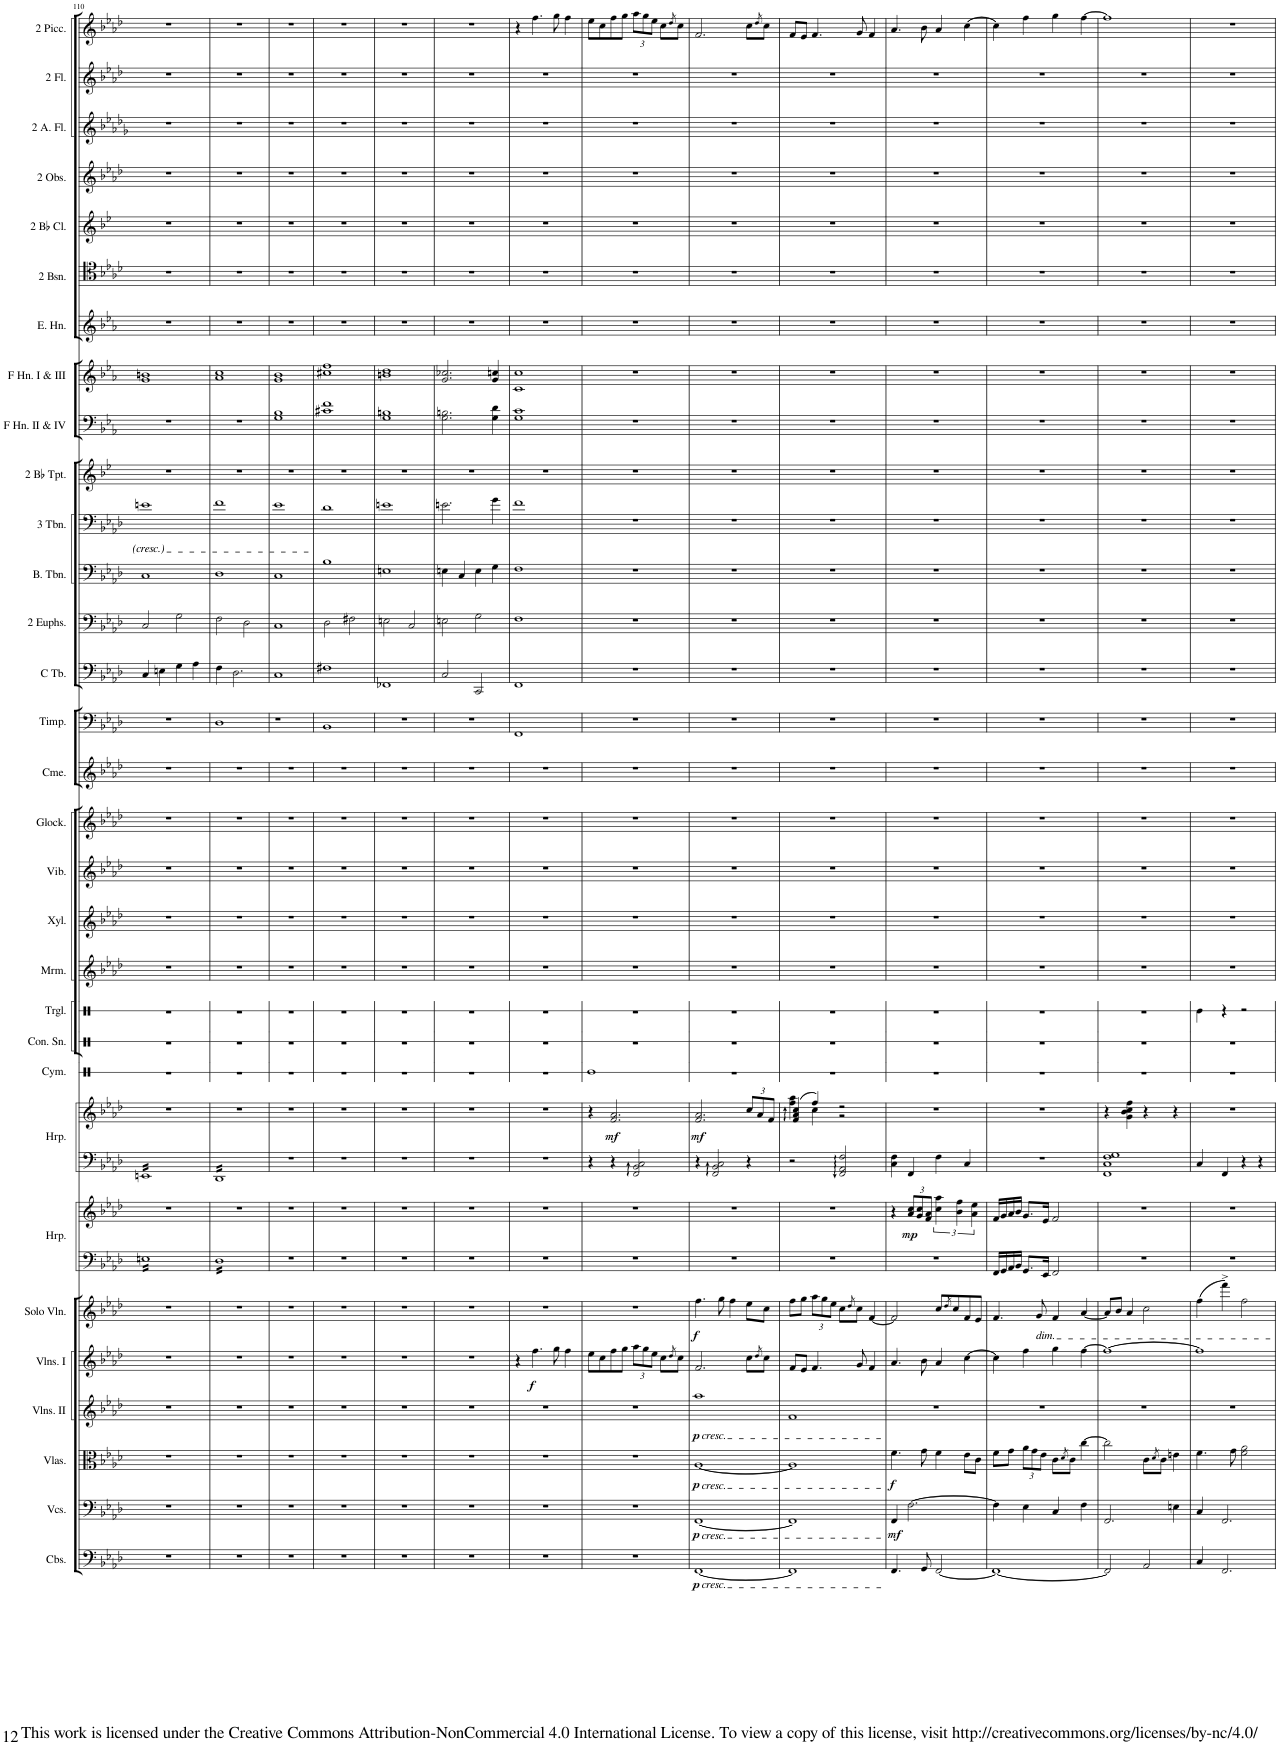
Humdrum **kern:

**kern	**dynam	**kern	**dynam	**kern	**dynam	**kern	**dynam	**kern	**dynam	**kern	**dynam	**kern	**kern	**dynam	**kern	**kern	**dynam	**kern	**kern	**kern	**kern	**kern	**kern	**kern	**kern	**kern	**kern	**kern	**kern	**kern	**kern	**kern	**kern	**kern	**kern	**kern	**kern	**kern	**kern	**kern
*part31	*part31	*part30	*part30	*part29	*part29	*part28	*part28	*part27	*part27	*part26	*part26	*part25	*part25	*part25	*part24	*part24	*part24	*part23	*part22	*part21	*part20	*part19	*part18	*part17	*part16	*part15	*part14	*part13	*part12	*part11	*part10	*part9	*part8	*part7	*part6	*part5	*part4	*part3	*part2	*part1
*staff33	*staff33	*staff32	*staff32	*staff31	*staff31	*staff30	*staff30	*staff29	*staff29	*staff28	*staff28	*staff27	*staff26	*staff26/27	*staff25	*staff24	*staff24/25	*staff23	*staff22	*staff21	*staff20	*staff19	*staff18	*staff17	*staff16	*staff15	*staff14	*staff13	*staff12	*staff11	*staff10	*staff9	*staff8	*staff7	*staff6	*staff5	*staff4	*staff3	*staff2	*staff1
*I"Contrabasses	*	*I"Violoncellos	*	*I"Violas	*	*I"Violino II	*	*I"Violins I	*	*I"Solo Violin	*	*I"Harp	*	*	*I"Harp	*	*	*I"Cymbal	*I"Concert Snare Drum	*I"Triangle	*I"Marimba	*I"Xylophone	*I"Vibraphone	*I"Glockenspiel	*I"Chromatic Chimes	*I"Timpani	*I"C Tuba	*I"2 Euphoniums	*I"Bass Trombone	*I"3 Trombone	*I"2 Bb Trumpets	*I"Horn in F II &amp; IV	*I"Horn in F I &amp; III	*I"English Horn	*I"2 Bassoons	*I"2 Bb Clarinets	*I"2 Oboes	*I"2 Alto Flutes	*I"2 Flutes	*I"2 Piccolo
*I'Cbs.	*	*I'Vcs.	*	*I'Vlas.	*	*	*	*I'Vlns. I	*	*I'Solo Vln.	*	*I'Hrp.	*	*	*I'Hrp.	*	*	*I'Cym.	*I'Con. Sn.	*I'Trgl.	*I'Mrm.	*I'Xyl.	*I'Vib.	*I'Glock.	*I'Cme.	*I'Timp.	*I'C Tb.	*I'2 Euphs.	*I'B. Tbn.	*I'3 Tbn.	*I'2 Bb Tpt.	*	*	*I'E. Hn.	*I'2 Bsn.	*I'2 Bb Cl.	*I'2 Obs.	*I'2 A. Fl.	*I'2 Fl.	*I'2 Picc.
!!LO:PB:g=z
*clefF4	*	*clefF4	*	*clefC3	*	*clefG2	*	*clefG2	*	*clefG2	*	*clefF4	*clefG2	*	*clefF4	*clefG2	*	*clefX	*clefX	*clefX	*clefG2	*clefG2	*clefG2	*clefG2	*clefG2	*clefF4	*clefF4	*clefF4	*clefF4	*clefF4	*clefG2	*clefF4	*clefG2	*clefG2	*clefF4	*clefG2	*clefG2	*clefG2	*clefG2	*clefG2
*Trd7c12	*	*	*	*	*	*	*	*	*	*	*	*	*	*	*	*	*	*	*	*	*	*Trd-7c-12	*	*Trd-14c-24	*	*	*	*	*	*	*Trd1c2	*Trd4c7	*Trd4c7	*Trd4c7	*	*Trd1c2	*	*Trd3c5	*	*Trd-7c-12
*k[b-e-a-d-]	*	*k[b-e-a-d-]	*	*k[b-e-a-d-]	*	*k[b-e-a-d-]	*	*k[b-e-a-d-]	*	*k[b-e-a-d-]	*	*k[b-e-a-d-]	*k[b-e-a-d-]	*	*k[b-e-a-d-]	*k[b-e-a-d-]	*	*k[]	*k[]	*k[]	*k[b-e-a-d-]	*k[b-e-a-d-]	*k[b-e-a-d-]	*k[b-e-a-d-]	*k[b-e-a-d-]	*k[b-e-a-d-]	*k[b-e-a-d-]	*k[b-e-a-d-]	*k[b-e-a-d-]	*k[b-e-a-d-]	*k[b-e-]	*k[b-e-a-]	*k[b-e-a-]	*k[b-e-a-]	*k[b-e-a-d-]	*k[b-e-]	*k[b-e-a-d-]	*k[b-e-a-d-g-]	*k[b-e-a-d-]	*k[b-e-a-d-]
*M4/4	*	*M4/4	*	*M4/4	*	*M4/4	*	*M4/4	*	*M4/4	*	*M4/4	*M4/4	*	*M4/4	*M4/4	*	*M4/4	*M4/4	*M4/4	*M4/4	*M4/4	*M4/4	*M4/4	*M4/4	*M4/4	*M4/4	*M4/4	*M4/4	*M4/4	*M4/4	*M4/4	*M4/4	*M4/4	*M4/4	*M4/4	*M4/4	*M4/4	*M4/4	*M4/4
=110	=110	=110	=110	=110	=110	=110	=110	=110	=110	=110	=110	=110	=110	=110	=110	=110	=110	=110	=110	=110	=110	=110	=110	=110	=110	=110	=110	=110	=110	=110	=110	=110	=110	=110	=110	=110	=110	=110	=110	=110
*	*	*	*	*	*	*	*	*	*	*	*	*tremolo	*	*	*	*	*	*	*	*	*	*	*	*	*	*	*	*	*	*	*	*	*	*	*	*	*	*	*	*
*	*	*	*	*	*	*	*	*	*	*	*	*	*	*	*tremolo	*	*	*	*	*	*	*	*	*	*	*	*	*	*	*	*	*	*	*	*	*	*	*	*	*
1r	.	1r	.	1r	.	1r	.	1r	.	1r	.	16EnLL	1r	.	16EEnLL	1r	.	1r	1r	1r	1r	1r	1r	1r	1r	1r	4C/	2C/	1C	1en	1r	1r	1g 1bn	1r	1r	1r	1r	1r	1r	1r
.	.	.	.	.	.	.	.	.	.	.	.	16En	.	.	16EEn	.	.	.	.	.	.	.	.	.	.	.	.	.	.	.	.	.	.	.	.	.	.	.	.	.
.	.	.	.	.	.	.	.	.	.	.	.	16En	.	.	16EEn	.	.	.	.	.	.	.	.	.	.	.	.	.	.	.	.	.	.	.	.	.	.	.	.	.
.	.	.	.	.	.	.	.	.	.	.	.	16En	.	.	16EEn	.	.	.	.	.	.	.	.	.	.	.	.	.	.	.	.	.	.	.	.	.	.	.	.	.
.	.	.	.	.	.	.	.	.	.	.	.	16En	.	.	16EEn	.	.	.	.	.	.	.	.	.	.	.	4En\	.	.	.	.	.	.	.	.	.	.	.	.	.
.	.	.	.	.	.	.	.	.	.	.	.	16En	.	.	16EEn	.	.	.	.	.	.	.	.	.	.	.	.	.	.	.	.	.	.	.	.	.	.	.	.	.
.	.	.	.	.	.	.	.	.	.	.	.	16En	.	.	16EEn	.	.	.	.	.	.	.	.	.	.	.	.	.	.	.	.	.	.	.	.	.	.	.	.	.
.	.	.	.	.	.	.	.	.	.	.	.	16En	.	.	16EEn	.	.	.	.	.	.	.	.	.	.	.	.	.	.	.	.	.	.	.	.	.	.	.	.	.
.	.	.	.	.	.	.	.	.	.	.	.	16En	.	.	16EEn	.	.	.	.	.	.	.	.	.	.	.	4G\	2G\	.	.	.	.	.	.	.	.	.	.	.	.
.	.	.	.	.	.	.	.	.	.	.	.	16En	.	.	16EEn	.	.	.	.	.	.	.	.	.	.	.	.	.	.	.	.	.	.	.	.	.	.	.	.	.
.	.	.	.	.	.	.	.	.	.	.	.	16En	.	.	16EEn	.	.	.	.	.	.	.	.	.	.	.	.	.	.	.	.	.	.	.	.	.	.	.	.	.
.	.	.	.	.	.	.	.	.	.	.	.	16En	.	.	16EEn	.	.	.	.	.	.	.	.	.	.	.	.	.	.	.	.	.	.	.	.	.	.	.	.	.
.	.	.	.	.	.	.	.	.	.	.	.	16En	.	.	16EEn	.	.	.	.	.	.	.	.	.	.	.	4A-\	.	.	.	.	.	.	.	.	.	.	.	.	.
.	.	.	.	.	.	.	.	.	.	.	.	16En	.	.	16EEn	.	.	.	.	.	.	.	.	.	.	.	.	.	.	.	.	.	.	.	.	.	.	.	.	.
.	.	.	.	.	.	.	.	.	.	.	.	16En	.	.	16EEn	.	.	.	.	.	.	.	.	.	.	.	.	.	.	.	.	.	.	.	.	.	.	.	.	.
.	.	.	.	.	.	.	.	.	.	.	.	16EnJJ	.	.	16EEnJJ	.	.	.	.	.	.	.	.	.	.	.	.	.	.	.	.	.	.	.	.	.	.	.	.	.
=111	=111	=111	=111	=111	=111	=111	=111	=111	=111	=111	=111	=111	=111	=111	=111	=111	=111	=111	=111	=111	=111	=111	=111	=111	=111	=111	=111	=111	=111	=111	=111	=111	=111	=111	=111	=111	=111	=111	=111	=111
1r	.	1r	.	1r	.	1r	.	1r	.	1r	.	16D-LL	1r	.	16DD-LL	1r	.	1r	1r	1r	1r	1r	1r	1r	1r	1D-	4F\	2F\	1D-	1f	1r	1r	1a- 1cc	1r	1r	1r	1r	1r	1r	1r
.	.	.	.	.	.	.	.	.	.	.	.	16D-	.	.	16DD-	.	.	.	.	.	.	.	.	.	.	.	.	.	.	.	.	.	.	.	.	.	.	.	.	.
.	.	.	.	.	.	.	.	.	.	.	.	16D-	.	.	16DD-	.	.	.	.	.	.	.	.	.	.	.	.	.	.	.	.	.	.	.	.	.	.	.	.	.
.	.	.	.	.	.	.	.	.	.	.	.	16D-	.	.	16DD-	.	.	.	.	.	.	.	.	.	.	.	.	.	.	.	.	.	.	.	.	.	.	.	.	.
.	.	.	.	.	.	.	.	.	.	.	.	16D-	.	.	16DD-	.	.	.	.	.	.	.	.	.	.	.	2.D-\	.	.	.	.	.	.	.	.	.	.	.	.	.
.	.	.	.	.	.	.	.	.	.	.	.	16D-	.	.	16DD-	.	.	.	.	.	.	.	.	.	.	.	.	.	.	.	.	.	.	.	.	.	.	.	.	.
.	.	.	.	.	.	.	.	.	.	.	.	16D-	.	.	16DD-	.	.	.	.	.	.	.	.	.	.	.	.	.	.	.	.	.	.	.	.	.	.	.	.	.
.	.	.	.	.	.	.	.	.	.	.	.	16D-	.	.	16DD-	.	.	.	.	.	.	.	.	.	.	.	.	.	.	.	.	.	.	.	.	.	.	.	.	.
.	.	.	.	.	.	.	.	.	.	.	.	16D-	.	.	16DD-	.	.	.	.	.	.	.	.	.	.	.	.	2D-\	.	.	.	.	.	.	.	.	.	.	.	.
.	.	.	.	.	.	.	.	.	.	.	.	16D-	.	.	16DD-	.	.	.	.	.	.	.	.	.	.	.	.	.	.	.	.	.	.	.	.	.	.	.	.	.
.	.	.	.	.	.	.	.	.	.	.	.	16D-	.	.	16DD-	.	.	.	.	.	.	.	.	.	.	.	.	.	.	.	.	.	.	.	.	.	.	.	.	.
.	.	.	.	.	.	.	.	.	.	.	.	16D-	.	.	16DD-	.	.	.	.	.	.	.	.	.	.	.	.	.	.	.	.	.	.	.	.	.	.	.	.	.
.	.	.	.	.	.	.	.	.	.	.	.	16D-	.	.	16DD-	.	.	.	.	.	.	.	.	.	.	.	.	.	.	.	.	.	.	.	.	.	.	.	.	.
.	.	.	.	.	.	.	.	.	.	.	.	16D-	.	.	16DD-	.	.	.	.	.	.	.	.	.	.	.	.	.	.	.	.	.	.	.	.	.	.	.	.	.
.	.	.	.	.	.	.	.	.	.	.	.	16D-	.	.	16DD-	.	.	.	.	.	.	.	.	.	.	.	.	.	.	.	.	.	.	.	.	.	.	.	.	.
.	.	.	.	.	.	.	.	.	.	.	.	16D-JJ	.	.	16DD-JJ	.	.	.	.	.	.	.	.	.	.	.	.	.	.	.	.	.	.	.	.	.	.	.	.	.
*	*	*	*	*	*	*	*	*	*	*	*	*	*	*	*Xtremolo	*	*	*	*	*	*	*	*	*	*	*	*	*	*	*	*	*	*	*	*	*	*	*	*	*
*	*	*	*	*	*	*	*	*	*	*	*	*Xtremolo	*	*	*	*	*	*	*	*	*	*	*	*	*	*	*	*	*	*	*	*	*	*	*	*	*	*	*	*
=112	=112	=112	=112	=112	=112	=112	=112	=112	=112	=112	=112	=112	=112	=112	=112	=112	=112	=112	=112	=112	=112	=112	=112	=112	=112	=112	=112	=112	=112	=112	=112	=112	=112	=112	=112	=112	=112	=112	=112	=112
1r	.	1r	.	1r	.	1r	.	1r	.	1r	.	1r	1r	.	1r	1r	.	1r	1r	1r	1r	1r	1r	1r	1r	1r	1C	1C	1C	1e-	1r	1G 1B-	1g 1b-	1r	1r	1r	1r	1r	1r	1r
=113	=113	=113	=113	=113	=113	=113	=113	=113	=113	=113	=113	=113	=113	=113	=113	=113	=113	=113	=113	=113	=113	=113	=113	=113	=113	=113	=113	=113	=113	=113	=113	=113	=113	=113	=113	=113	=113	=113	=113	=113
1r	.	1r	.	1r	.	1r	.	1r	.	1r	.	1r	1r	.	1r	1r	.	1r	1r	1r	1r	1r	1r	1r	1r	1BB-	1F#X	2D-\	1B-	1d-	1r	1c#X 1f	1cc#X 1ff	1r	1r	1r	1r	1r	1r	1r
.	.	.	.	.	.	.	.	.	.	.	.	.	.	.	.	.	.	.	.	.	.	.	.	.	.	.	.	2F#X\	.	.	.	.	.	.	.	.	.	.	.	.
=114	=114	=114	=114	=114	=114	=114	=114	=114	=114	=114	=114	=114	=114	=114	=114	=114	=114	=114	=114	=114	=114	=114	=114	=114	=114	=114	=114	=114	=114	=114	=114	=114	=114	=114	=114	=114	=114	=114	=114	=114
1r	.	1r	.	1r	.	1r	.	1r	.	1r	.	1r	1r	.	1r	1r	.	1r	1r	1r	1r	1r	1r	1r	1r	1r	1FF-X	2En\	1En	1en	1r	1G 1Bn	1bn 1dd	1r	1r	1r	1r	1r	1r	1r
.	.	.	.	.	.	.	.	.	.	.	.	.	.	.	.	.	.	.	.	.	.	.	.	.	.	.	.	2C/	.	.	.	.	.	.	.	.	.	.	.	.
=115	=115	=115	=115	=115	=115	=115	=115	=115	=115	=115	=115	=115	=115	=115	=115	=115	=115	=115	=115	=115	=115	=115	=115	=115	=115	=115	=115	=115	=115	=115	=115	=115	=115	=115	=115	=115	=115	=115	=115	=115
1r	.	1r	.	1r	.	1r	.	1r	.	1r	.	1r	1r	.	1r	1r	.	1r	1r	1r	1r	1r	1r	1r	1r	1r	2C/	2En\	4En\	2.en\	1r	2.G\ 2.Bn\	2.g/ 2.cc-X/	1r	1r	1r	1r	1r	1r	1r
.	.	.	.	.	.	.	.	.	.	.	.	.	.	.	.	.	.	.	.	.	.	.	.	.	.	.	.	.	4C/	.	.	.	.	.	.	.	.	.	.	.
.	.	.	.	.	.	.	.	.	.	.	.	.	.	.	.	.	.	.	.	.	.	.	.	.	.	.	2CC/	2G\	4E\	.	.	.	.	.	.	.	.	.	.	.
.	.	.	.	.	.	.	.	.	.	.	.	.	.	.	.	.	.	.	.	.	.	.	.	.	.	.	.	.	4G\	4g\	.	4G\ 4d\	4g/ 4ccn/	.	.	.	.	.	.	.
=116	=116	=116	=116	=116	=116	=116	=116	=116	=116	=116	=116	=116	=116	=116	=116	=116	=116	=116	=116	=116	=116	=116	=116	=116	=116	=116	=116	=116	=116	=116	=116	=116	=116	=116	=116	=116	=116	=116	=116	=116
1r	.	1r	.	1r	.	1r	.	4r	.	1r	.	1r	1r	.	1r	1r	.	1r	1r	1r	1r	1r	1r	1r	1r	1FF	1FF	1F	1F	1f	1r	1G 1c	1c 1cc	1r	1r	1r	1r	1r	1r	4r
!	!	!	!	!	!	!	!	!	!LO:DY:b	!	!	!	!	!	!	!	!	!	!	!	!	!	!	!	!	!	!	!	!	!	!	!	!	!	!	!	!	!	!	!
.	.	.	.	.	.	.	.	4.ff\	f	.	.	.	.	.	.	.	.	.	.	.	.	.	.	.	.	.	.	.	.	.	.	.	.	.	.	.	.	.	.	4.ff\
.	.	.	.	.	.	.	.	8gg\	.	.	.	.	.	.	.	.	.	.	.	.	.	.	.	.	.	.	.	.	.	.	.	.	.	.	.	.	.	.	.	8gg\
.	.	.	.	.	.	.	.	4ff\	.	.	.	.	.	.	.	.	.	.	.	.	.	.	.	.	.	.	.	.	.	.	.	.	.	.	.	.	.	.	.	4ff\
=117	=117	=117	=117	=117	=117	=117	=117	=117	=117	=117	=117	=117	=117	=117	=117	=117	=117	=117	=117	=117	=117	=117	=117	=117	=117	=117	=117	=117	=117	=117	=117	=117	=117	=117	=117	=117	=117	=117	=117	=117
1r	.	1r	.	1r	.	1r	.	8ee-\L	.	1r	.	1r	1r	.	4r	4r	.	1Re	1r	1r	1r	1r	1r	1r	1r	1r	1r	1r	1r	1r	1r	1r	1r	1r	1r	1r	1r	1r	1r	8ee-\L
.	.	.	.	.	.	.	.	8cc\	.	.	.	.	.	.	.	.	.	.	.	.	.	.	.	.	.	.	.	.	.	.	.	.	.	.	.	.	.	.	.	8cc\
!	!	!	!	!	!	!	!	!	!	!	!	!	!	!	!	!	!LO:DY:b	!	!	!	!	!	!	!	!	!	!	!	!	!	!	!	!	!	!	!	!	!	!	!
.	.	.	.	.	.	.	.	8ff\	.	.	.	.	.	.	4r	2.f/ 2.a-/	mf	.	.	.	.	.	.	.	.	.	.	.	.	.	.	.	.	.	.	.	.	.	.	8ff\
.	.	.	.	.	.	.	.	8gg\J	.	.	.	.	.	.	.	.	.	.	.	.	.	.	.	.	.	.	.	.	.	.	.	.	.	.	.	.	.	.	.	8gg\J
*	*	*	*	*	*	*	*	*Xbrackettup	*	*	*	*	*	*	*	*	*	*	*	*	*	*	*	*	*	*	*	*	*	*	*	*	*	*	*	*	*	*	*	*Xbrackettup
.	.	.	.	.	.	.	.	12aa-\L	.	.	.	.	.	.	2FF/ 2BB-/ 2C/	.	.	.	.	.	.	.	.	.	.	.	.	.	.	.	.	.	.	.	.	.	.	.	.	12aa-\L
.	.	.	.	.	.	.	.	12gg\	.	.	.	.	.	.	.	.	.	.	.	.	.	.	.	.	.	.	.	.	.	.	.	.	.	.	.	.	.	.	.	12gg\
.	.	.	.	.	.	.	.	12ee-\J	.	.	.	.	.	.	.	.	.	.	.	.	.	.	.	.	.	.	.	.	.	.	.	.	.	.	.	.	.	.	.	12ee-\J
.	.	.	.	.	.	.	.	8cc\L	.	.	.	.	.	.	.	.	.	.	.	.	.	.	.	.	.	.	.	.	.	.	.	.	.	.	.	.	.	.	.	8cc\L
.	.	.	.	.	.	.	.	8qdd-/	.	.	.	.	.	.	.	.	.	.	.	.	.	.	.	.	.	.	.	.	.	.	.	.	.	.	.	.	.	.	.	8qdd-/
.	.	.	.	.	.	.	.	8cc\J	.	.	.	.	.	.	.	.	.	.	.	.	.	.	.	.	.	.	.	.	.	.	.	.	.	.	.	.	.	.	.	8cc\J
=118	=118	=118	=118	=118	=118	=118	=118	=118	=118	=118	=118	=118	=118	=118	=118	=118	=118	=118	=118	=118	=118	=118	=118	=118	=118	=118	=118	=118	=118	=118	=118	=118	=118	=118	=118	=118	=118	=118	=118	=118
!	!	!	!	!	!	!LO:TX:b:i:t=cresc.	!	!	!	!	!	!	!	!	!	!	!	!	!	!	!	!	!	!	!	!	!	!	!	!	!	!	!	!	!	!	!	!	!	!
!	!	!	!	!LO:TX:b:i:t=cresc.	!	!	!	!	!	!	!	!	!	!	!	!	!	!	!	!	!	!	!	!	!	!	!	!	!	!	!	!	!	!	!	!	!	!	!	!
!	!	!LO:TX:b:i:t=cresc.	!	!	!	!	!	!	!	!	!	!	!	!	!	!	!	!	!	!	!	!	!	!	!	!	!	!	!	!	!	!	!	!	!	!	!	!	!	!
!LO:TX:b:i:t=cresc.	!	!	!	!	!	!	!	!	!	!	!	!	!	!	!	!	!	!	!	!	!	!	!	!	!	!	!	!	!	!	!	!	!	!	!	!	!	!	!	!
!	!LO:DY:b	!	!LO:DY:b	!	!LO:DY:b	!	!LO:DY:b	!	!	!	!LO:DY:b	!	!	!	!	!	!LO:DY:b	!	!	!	!	!	!	!	!	!	!	!	!	!	!	!	!	!	!	!	!	!	!	!
[1FF	p	[1FF	p	[1A-	p	1aa-	p	2.f/	.	4.ff\	f	1r	1r	.	4r	2.f/ 2.a-/	mf	1r	1r	1r	1r	1r	1r	1r	1r	1r	1r	1r	1r	1r	1r	1r	1r	1r	1r	1r	1r	1r	1r	2.f/
.	.	.	.	.	.	.	.	.	.	.	.	.	.	.	2FF/ 2BB-/ 2C/	.	.	.	.	.	.	.	.	.	.	.	.	.	.	.	.	.	.	.	.	.	.	.	.	.
.	.	.	.	.	.	.	.	.	.	8gg\	.	.	.	.	.	.	.	.	.	.	.	.	.	.	.	.	.	.	.	.	.	.	.	.	.	.	.	.	.	.
.	.	.	.	.	.	.	.	.	.	4ff\	.	.	.	.	.	.	.	.	.	.	.	.	.	.	.	.	.	.	.	.	.	.	.	.	.	.	.	.	.	.
*	*	*	*	*	*	*	*	*	*	*	*	*	*	*	*	*Xbrackettup	*	*	*	*	*	*	*	*	*	*	*	*	*	*	*	*	*	*	*	*	*	*	*	*
.	.	.	.	.	.	.	.	8cc\L	.	8ee-\L	.	.	.	.	4r	12cc/L	.	.	.	.	.	.	.	.	.	.	.	.	.	.	.	.	.	.	.	.	.	.	.	8cc\L
.	.	.	.	.	.	.	.	.	.	.	.	.	.	.	.	12a-/	.	.	.	.	.	.	.	.	.	.	.	.	.	.	.	.	.	.	.	.	.	.	.	.
.	.	.	.	.	.	.	.	8qdd-/	.	.	.	.	.	.	.	.	.	.	.	.	.	.	.	.	.	.	.	.	.	.	.	.	.	.	.	.	.	.	.	8qdd-/
.	.	.	.	.	.	.	.	8cc\J	.	8cc\J	.	.	.	.	.	.	.	.	.	.	.	.	.	.	.	.	.	.	.	.	.	.	.	.	.	.	.	.	.	8cc\J
.	.	.	.	.	.	.	.	.	.	.	.	.	.	.	.	12f/J	.	.	.	.	.	.	.	.	.	.	.	.	.	.	.	.	.	.	.	.	.	.	.	.
=119	=119	=119	=119	=119	=119	=119	=119	=119	=119	=119	=119	=119	=119	=119	=119	=119	=119	=119	=119	=119	=119	=119	=119	=119	=119	=119	=119	=119	=119	=119	=119	=119	=119	=119	=119	=119	=119	=119	=119	=119
*	*	*	*	*	*	*	*	*	*	*	*	*	*	*	*	*^	*	*	*	*	*	*	*	*	*	*	*	*	*	*	*	*	*	*	*	*	*	*	*	*
1FF]	.	1FF]	.	1A-]	.	1f	.	8f/L	.	8ff\L	.	1r	1r	.	2r	(4f/ 4a-/ 4cc/	4ff\ 4aa-\	.	1r	1r	1r	1r	1r	1r	1r	1r	1r	1r	1r	1r	1r	1r	1r	1r	1r	1r	1r	1r	1r	1r	8f/L
.	.	.	.	.	.	.	.	8e-/J	.	8gg\J	.	.	.	.	.	.	.	.	.	.	.	.	.	.	.	.	.	.	.	.	.	.	.	.	.	.	.	.	.	.	8e-/J
*	*	*	*	*	*	*	*	*	*	*Xbrackettup	*	*	*	*	*	*	*	*	*	*	*	*	*	*	*	*	*	*	*	*	*	*	*	*	*	*	*	*	*	*	*
.	.	.	.	.	.	.	.	4.f/	.	12aa-\L	.	.	.	.	.	4ff/)	4cc\	.	.	.	.	.	.	.	.	.	.	.	.	.	.	.	.	.	.	.	.	.	.	.	4.f/
.	.	.	.	.	.	.	.	.	.	12gg\	.	.	.	.	.	.	.	.	.	.	.	.	.	.	.	.	.	.	.	.	.	.	.	.	.	.	.	.	.	.	.
.	.	.	.	.	.	.	.	.	.	12ee-\J	.	.	.	.	.	.	.	.	.	.	.	.	.	.	.	.	.	.	.	.	.	.	.	.	.	.	.	.	.	.	.
.	.	.	.	.	.	.	.	.	.	8cc\L	.	.	.	.	2FF/ 2AA-/ 2F/	2r	2r	.	.	.	.	.	.	.	.	.	.	.	.	.	.	.	.	.	.	.	.	.	.	.	.
.	.	.	.	.	.	.	.	.	.	8qdd-/	.	.	.	.	.	.	.	.	.	.	.	.	.	.	.	.	.	.	.	.	.	.	.	.	.	.	.	.	.	.	.
.	.	.	.	.	.	.	.	8g/	.	8cc\J	.	.	.	.	.	.	.	.	.	.	.	.	.	.	.	.	.	.	.	.	.	.	.	.	.	.	.	.	.	.	8g/
.	.	.	.	.	.	.	.	4f/	.	[4f/	.	.	.	.	.	.	.	.	.	.	.	.	.	.	.	.	.	.	.	.	.	.	.	.	.	.	.	.	.	.	4f/
*	*	*	*	*	*	*	*	*	*	*	*	*	*	*	*	*v	*v	*	*	*	*	*	*	*	*	*	*	*	*	*	*	*	*	*	*	*	*	*	*	*	*
=120	=120	=120	=120	=120	=120	=120	=120	=120	=120	=120	=120	=120	=120	=120	=120	=120	=120	=120	=120	=120	=120	=120	=120	=120	=120	=120	=120	=120	=120	=120	=120	=120	=120	=120	=120	=120	=120	=120	=120	=120
!	!	!	!LO:DY:b	!	!LO:DY:b	!	!	!	!	!	!	!	!	!	!	!	!	!	!	!	!	!	!	!	!	!	!	!	!	!	!	!	!	!	!	!	!	!	!	!
4.FF/	.	4FF/	mf	4.f\	f	1r	.	4.a-/	.	2f/]	.	1r	4r	.	4C\ 4F\	1r	.	1r	1r	1r	1r	1r	1r	1r	1r	1r	1r	1r	1r	1r	1r	1r	1r	1r	1r	1r	1r	1r	1r	4.a-/
*	*	*	*	*	*	*	*	*	*	*	*	*	*Xbrackettup	*	*	*	*	*	*	*	*	*	*	*	*	*	*	*	*	*	*	*	*	*	*	*	*	*	*	*
!	!	!	!	!	!	!	!	!	!	!	!	!	!	!LO:DY:b	!	!	!	!	!	!	!	!	!	!	!	!	!	!	!	!	!	!	!	!	!	!	!	!	!	!
.	.	[2.F\	.	.	.	.	.	.	.	.	.	.	12a-/ 12cc/L	mp	4FF/	.	.	.	.	.	.	.	.	.	.	.	.	.	.	.	.	.	.	.	.	.	.	.	.	.
.	.	.	.	.	.	.	.	.	.	.	.	.	12g/ 12cc/	.	.	.	.	.	.	.	.	.	.	.	.	.	.	.	.	.	.	.	.	.	.	.	.	.	.	.
8GG/	.	.	.	8g\	.	.	.	8b-\	.	.	.	.	.	.	.	.	.	.	.	.	.	.	.	.	.	.	.	.	.	.	.	.	.	.	.	.	.	.	.	8b-\
.	.	.	.	.	.	.	.	.	.	.	.	.	12f/ 12a-/J	.	.	.	.	.	.	.	.	.	.	.	.	.	.	.	.	.	.	.	.	.	.	.	.	.	.	.
*	*	*	*	*	*	*	*	*	*	*	*	*	*brackettup	*	*	*	*	*	*	*	*	*	*	*	*	*	*	*	*	*	*	*	*	*	*	*	*	*	*	*
[2FF/	.	.	.	4f\	.	.	.	4a-/	.	8cc/L	.	.	6cc\ 6aa-\	.	4F\	.	.	.	.	.	.	.	.	.	.	.	.	.	.	.	.	.	.	.	.	.	.	.	.	4a-/
.	.	.	.	.	.	.	.	.	.	8qdd-/	.	.	.	.	.	.	.	.	.	.	.	.	.	.	.	.	.	.	.	.	.	.	.	.	.	.	.	.	.	.
.	.	.	.	.	.	.	.	.	.	8cc/	.	.	.	.	.	.	.	.	.	.	.	.	.	.	.	.	.	.	.	.	.	.	.	.	.	.	.	.	.	.
.	.	.	.	.	.	.	.	.	.	.	.	.	6b-\ 6ff\	.	.	.	.	.	.	.	.	.	.	.	.	.	.	.	.	.	.	.	.	.	.	.	.	.	.	.
.	.	.	.	8e-\L	.	.	.	[4cc\	.	8f/	.	.	.	.	4C/	.	.	.	.	.	.	.	.	.	.	.	.	.	.	.	.	.	.	.	.	.	.	.	.	[4cc\
.	.	.	.	.	.	.	.	.	.	.	.	.	6a-\ 6ee-\	.	.	.	.	.	.	.	.	.	.	.	.	.	.	.	.	.	.	.	.	.	.	.	.	.	.	.
.	.	.	.	8c\J	.	.	.	.	.	8e-/J	.	.	.	.	.	.	.	.	.	.	.	.	.	.	.	.	.	.	.	.	.	.	.	.	.	.	.	.	.	.
=121	=121	=121	=121	=121	=121	=121	=121	=121	=121	=121	=121	=121	=121	=121	=121	=121	=121	=121	=121	=121	=121	=121	=121	=121	=121	=121	=121	=121	=121	=121	=121	=121	=121	=121	=121	=121	=121	=121	=121	=121
1FF_	.	4F\]	.	8f\L	.	1r	.	4cc\]	.	4.f/	.	16FF/LL	16f/LL	.	1r	1r	.	1r	1r	1r	1r	1r	1r	1r	1r	1r	1r	1r	1r	1r	1r	1r	1r	1r	1r	1r	1r	1r	1r	4cc\]
.	.	.	.	.	.	.	.	.	.	.	.	16GG/	16g/	.	.	.	.	.	.	.	.	.	.	.	.	.	.	.	.	.	.	.	.	.	.	.	.	.	.	.
.	.	.	.	8g\J	.	.	.	.	.	.	.	16AA-/	16a-/	.	.	.	.	.	.	.	.	.	.	.	.	.	.	.	.	.	.	.	.	.	.	.	.	.	.	.
.	.	.	.	.	.	.	.	.	.	.	.	16BB-/JJ	16b-/JJ	.	.	.	.	.	.	.	.	.	.	.	.	.	.	.	.	.	.	.	.	.	.	.	.	.	.	.
*	*	*	*	*Xbrackettup	*	*	*	*	*	*	*	*	*	*	*	*	*	*	*	*	*	*	*	*	*	*	*	*	*	*	*	*	*	*	*	*	*	*	*	*
.	.	4E-\	.	12a-\L	.	.	.	4ff\	.	.	.	8.GG/L	8.g/L	.	.	.	.	.	.	.	.	.	.	.	.	.	.	.	.	.	.	.	.	.	.	.	.	.	.	4ff\
.	.	.	.	12g\	.	.	.	.	.	.	.	.	.	.	.	.	.	.	.	.	.	.	.	.	.	.	.	.	.	.	.	.	.	.	.	.	.	.	.	.
!	!	!	!	!	!	!	!	!	!	!LO:TX:b:i:t=dim.	!	!	!	!	!	!	!	!	!	!	!	!	!	!	!	!	!	!	!	!	!	!	!	!	!	!	!	!	!	!
.	.	.	.	.	.	.	.	.	.	8g/	.	.	.	.	.	.	.	.	.	.	.	.	.	.	.	.	.	.	.	.	.	.	.	.	.	.	.	.	.	.
.	.	.	.	12e-\J	.	.	.	.	.	.	.	.	.	.	.	.	.	.	.	.	.	.	.	.	.	.	.	.	.	.	.	.	.	.	.	.	.	.	.	.
.	.	.	.	.	.	.	.	.	.	.	.	16EE-/Jk	16e-/Jk	.	.	.	.	.	.	.	.	.	.	.	.	.	.	.	.	.	.	.	.	.	.	.	.	.	.	.
.	.	4C/	.	8c\L	.	.	.	4gg\	.	4f/	.	2FF/	2f/	.	.	.	.	.	.	.	.	.	.	.	.	.	.	.	.	.	.	.	.	.	.	.	.	.	.	4gg\
.	.	.	.	8qd-/	.	.	.	.	.	.	.	.	.	.	.	.	.	.	.	.	.	.	.	.	.	.	.	.	.	.	.	.	.	.	.	.	.	.	.	.
.	.	.	.	8c\J	.	.	.	.	.	.	.	.	.	.	.	.	.	.	.	.	.	.	.	.	.	.	.	.	.	.	.	.	.	.	.	.	.	.	.	.
.	.	4F\	.	[4cc\	.	.	.	[4ff\	.	[4a-/	.	.	.	.	.	.	.	.	.	.	.	.	.	.	.	.	.	.	.	.	.	.	.	.	.	.	.	.	.	[4ff\
=122	=122	=122	=122	=122	=122	=122	=122	=122	=122	=122	=122	=122	=122	=122	=122	=122	=122	=122	=122	=122	=122	=122	=122	=122	=122	=122	=122	=122	=122	=122	=122	=122	=122	=122	=122	=122	=122	=122	=122	=122
2FF/]	.	2.FF/	.	2cc\]	.	1r	.	1ff_	.	8a-/L]	.	1r	1r	.	1FF 1C 1F 1G	4r	.	1r	1r	1r	1r	1r	1r	1r	1r	1r	1r	1r	1r	1r	1r	1r	1r	1r	1r	1r	1r	1r	1r	1ff]
.	.	.	.	.	.	.	.	.	.	8b-/J	.	.	.	.	.	.	.	.	.	.	.	.	.	.	.	.	.	.	.	.	.	.	.	.	.	.	.	.	.	.
.	.	.	.	.	.	.	.	.	.	4a-/	.	.	.	.	.	4g\ 4b-\ 4cc\ 4ff\	.	.	.	.	.	.	.	.	.	.	.	.	.	.	.	.	.	.	.	.	.	.	.	.
2AA-/	.	.	.	8c\L	.	.	.	.	.	2cc\	.	.	.	.	.	4r	.	.	.	.	.	.	.	.	.	.	.	.	.	.	.	.	.	.	.	.	.	.	.	.
.	.	.	.	8qd-/	.	.	.	.	.	.	.	.	.	.	.	.	.	.	.	.	.	.	.	.	.	.	.	.	.	.	.	.	.	.	.	.	.	.	.	.
.	.	.	.	8c\J	.	.	.	.	.	.	.	.	.	.	.	.	.	.	.	.	.	.	.	.	.	.	.	.	.	.	.	.	.	.	.	.	.	.	.	.
.	.	4En\	.	4en\	.	.	.	.	.	.	.	.	.	.	.	4r	.	.	.	.	.	.	.	.	.	.	.	.	.	.	.	.	.	.	.	.	.	.	.	.
=123	=123	=123	=123	=123	=123	=123	=123	=123	=123	=123	=123	=123	=123	=123	=123	=123	=123	=123	=123	=123	=123	=123	=123	=123	=123	=123	=123	=123	=123	=123	=123	=123	=123	=123	=123	=123	=123	=123	=123	=123
4C/	.	4C/	.	4.f\	.	1r	.	1ff]	.	(4ff\	.	1r	1r	.	4C/	1r	.	1r	1r	4Re\	1r	1r	1r	1r	1r	1r	1r	1r	1r	1r	1r	1r	1r	1r	1r	1r	1r	1r	1r	1r
2.FF/	.	2.FF/	.	.	.	.	.	.	.	4fff^\)	.	.	.	.	4FF/	.	.	.	.	4r	.	.	.	.	.	.	.	.	.	.	.	.	.	.	.	.	.	.	.	.
.	.	.	.	8g\	.	.	.	.	.	.	.	.	.	.	.	.	.	.	.	.	.	.	.	.	.	.	.	.	.	.	.	.	.	.	.	.	.	.	.	.
.	.	.	.	2f\ 2a-\	.	.	.	.	.	2ff\	.	.	.	.	4r	.	.	.	.	2r	.	.	.	.	.	.	.	.	.	.	.	.	.	.	.	.	.	.	.	.
.	.	.	.	.	.	.	.	.	.	.	.	.	.	.	4r	.	.	.	.	.	.	.	.	.	.	.	.	.	.	.	.	.	.	.	.	.	.	.	.	.
=	=	=	=	=	=	=	=	=	=	=	=	=	=	=	=	=	=	=	=	=	=	=	=	=	=	=	=	=	=	=	=	=	=	=	=	=	=	=	=	=
*-	*-	*-	*-	*-	*-	*-	*-	*-	*-	*-	*-	*-	*-	*-	*-	*-	*-	*-	*-	*-	*-	*-	*-	*-	*-	*-	*-	*-	*-	*-	*-	*-	*-	*-	*-	*-	*-	*-	*-	*-
